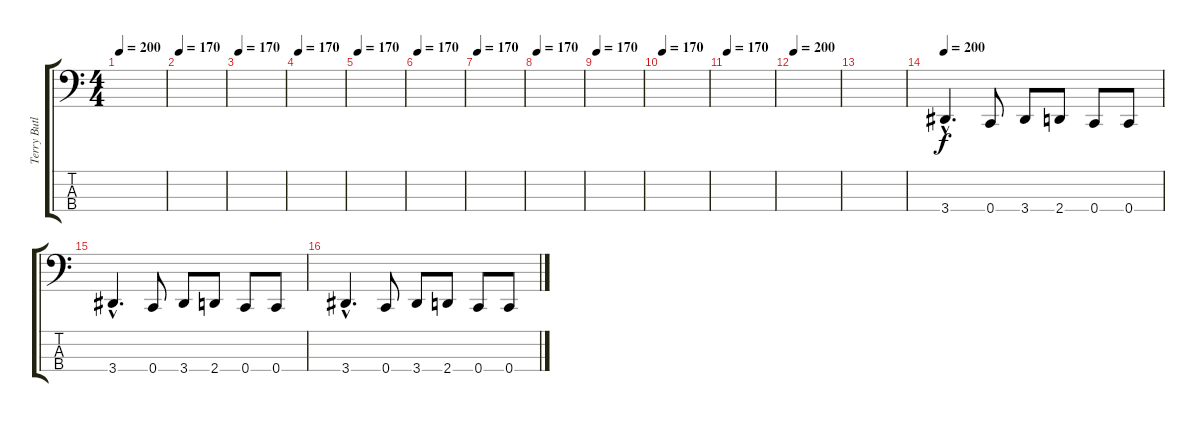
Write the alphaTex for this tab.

\track ("Terry Butler (Bass)" "Terry Butl") {instrument electricbasspick}
\staff {score tabs}
\tuning (Eb2 Bb1 F1 C1) {hide}
\ts (4 4)
\tempo 200
\tempo 170
\tempo 200
\clef f4
\ks c
|
\tempo 170
|
\tempo 170
|
\tempo 170
|
\tempo 170
|
\tempo 170
|
\tempo 170
|
\tempo 170
|
\tempo 170
|
\tempo 170
|
\tempo 170
|
\tempo 200
|
|
\tempo 200
3.4{hac}.4{d} 0.4.8 3.4.8 2.4.8 0.4.8 0.4.8 |
3.4{hac}.4{d} 0.4.8 3.4.8 2.4.8 0.4.8 0.4.8 |
3.4{hac}.4{d} 0.4.8 3.4.8 2.4.8 0.4.8 0.4.8
